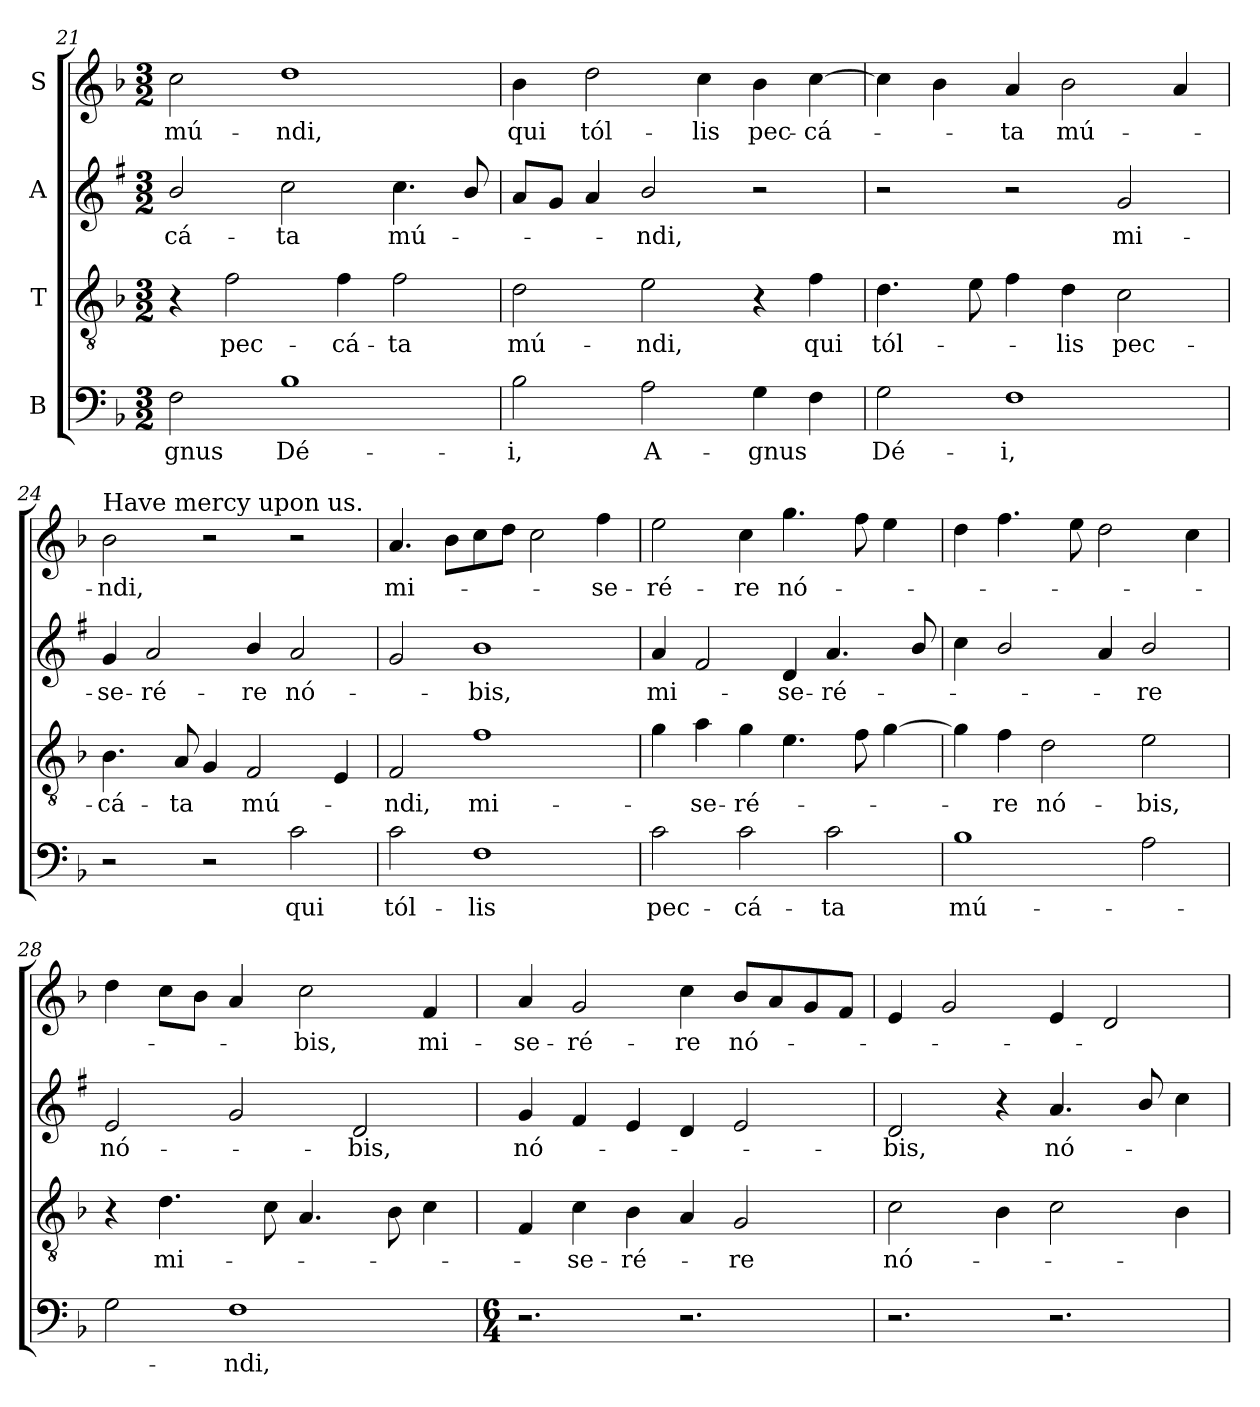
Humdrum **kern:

**kern	**text	**kern	**text	**kern	**text	**kern	**text
*part4	*part4	*part3	*part3	*part2	*part2	*part1	*part1
*staff4	*staff4	*staff3	*staff3	*staff2	*staff2	*staff1	*staff1
*I"B	*	*I"T	*	*I"A	*	*I"S	*
!!LO:LB:g=z
*clefF4	*	*clefGv2	*	*clefG2	*	*clefG2	*
*	*	*	*	*ITrd1c2	*	*	*
*k[b-]	*	*k[b-]	*	*k[b-]	*	*k[b-]	*
*F:	*	*F:	*	*F:	*	*F:	*
*M3/2	*	*M3/2	*	*M3/2	*	*M3/2	*
=21	=21	=21	=21	=21	=21	=21	=21
!	!LO:LY:b	!	!	!	!LO:LY:b	!	!LO:LY:b
2F\	-gnus	4r	.	2a/	-cá-	2cc\	mú-
!	!	!	!LO:LY:b	!	!	!	!
.	.	2f\	pec-	.	.	.	.
!	!LO:LY:b	!	!	!	!LO:LY:b	!	!LO:LY:b
1B-	Dé-	.	.	2b-\	-ta	1dd	-ndi,
!	!	!	!LO:LY:b	!	!	!	!
.	.	4f\	-cá-	.	.	.	.
!	!	!	!LO:LY:b	!	!LO:LY:b	!	!
.	.	2f\	-ta	4.b-\	mú-	.	.
.	.	.	.	8a/	.	.	.
=22	=22	=22	=22	=22	=22	=22	=22
!	!LO:LY:b	!	!LO:LY:b	!	!	!	!LO:LY:b
2B-\	-i,	2d\	mú-	8g/L	.	4b-\	qui
.	.	.	.	8f/J	.	.	.
!	!	!	!	!	!	!	!LO:LY:b
.	.	.	.	4g/	.	2dd\	tól-
!	!LO:LY:b	!	!LO:LY:b	!	!LO:LY:b	!	!
2A\	A-	2e\	-ndi,	2a/	-ndi,	.	.
!	!	!	!	!	!	!	!LO:LY:b
.	.	.	.	.	.	4cc\	-lis
!	!LO:LY:b	!	!	!	!	!	!LO:LY:b
4G\	-gnus	4r	.	2r	.	4b-\	pec-
!	!	!	!LO:LY:b	!	!	!	!LO:LY:b
4F\	.	4f\	qui	.	.	[4cc\	-cá-
=23	=23	=23	=23	=23	=23	=23	=23
!	!LO:LY:b	!	!LO:LY:b	!	!	!	!
2G\	Dé-	4.d\	tól-	2r	.	4cc\]	.
.	.	.	.	.	.	4b-\	.
.	.	8e\	.	.	.	.	.
!	!LO:LY:b	!	!	!	!	!	!LO:LY:b
1F	-i,	4f\	.	2r	.	4a/	-ta
!	!	!	!LO:LY:b	!	!	!	!LO:LY:b
.	.	4d\	-lis	.	.	2b-\	mú-
!	!	!	!LO:LY:b	!	!LO:LY:b	!	!
.	.	2c\	pec-	2f/	mi-	.	.
.	.	.	.	.	.	4a/	.
=24	=24	=24	=24	=24	=24	=24	=24
!	!	!	!	!	!	!LO:TX:a:t=Have mercy upon us.	!
!	!	!	!LO:LY:b	!	!LO:LY:b	!	!LO:LY:b
2r	.	4.B-\	-cá-	4f/	-se-	2b-\	-ndi,
!	!	!	!	!	!LO:LY:b	!	!
.	.	.	.	2g/	-ré-	.	.
!	!	!	!LO:LY:b	!	!	!	!
.	.	8A/	-ta	.	.	.	.
2r	.	4G/	.	.	.	2r	.
!	!	!	!LO:LY:b	!	!LO:LY:b	!	!
.	.	2F/	mú-	4a/	-re	.	.
!	!LO:LY:b	!	!	!	!LO:LY:b	!	!
2c\	qui	.	.	2g/	nó-	2r	.
.	.	4E/	.	.	.	.	.
!!LO:PB:g=z
=25	=25	=25	=25	=25	=25	=25	=25
!	!LO:LY:b	!	!LO:LY:b	!	!	!	!LO:LY:b
2c\	tól-	2F/	-ndi,	2f/	.	4.a/	mi-
.	.	.	.	.	.	8b-\L	.
!	!LO:LY:b	!	!LO:LY:b	!	!LO:LY:b	!	!
1F	-lis	1f	mi-	1a	-bis,	8cc\	.
.	.	.	.	.	.	8dd\J	.
.	.	.	.	.	.	2cc\	.
!	!	!	!	!	!	!	!LO:LY:b
.	.	.	.	.	.	4ff\	-se-
=26	=26	=26	=26	=26	=26	=26	=26
!	!LO:LY:b	!	!	!	!LO:LY:b	!	!LO:LY:b
2c\	pec-	4g\	.	4g/	mi-	2ee\	-ré-
!	!	!	!LO:LY:b	!	!	!	!
.	.	4a\	-se-	2e/	.	.	.
!	!LO:LY:b	!	!LO:LY:b	!	!	!	!LO:LY:b
2c\	-cá-	4g\	-ré-	.	.	4cc\	-re
!	!	!	!	!	!LO:LY:b	!	!LO:LY:b
.	.	4.e\	.	4c/	-se-	4.gg\	nó-
!	!LO:LY:b	!	!	!	!LO:LY:b	!	!
2c\	-ta	.	.	4.g/	-ré-	.	.
.	.	8f\	.	.	.	8ff\	.
.	.	[4g\	.	.	.	4ee\	.
.	.	.	.	8a/	.	.	.
=27	=27	=27	=27	=27	=27	=27	=27
!	!LO:LY:b	!	!	!	!	!	!
1B-	mú-	4g\]	.	4b-\	.	4dd\	.
!	!	!	!LO:LY:b	!	!	!	!
.	.	4f\	-re	2a/	.	4.ff\	.
!	!	!	!LO:LY:b	!	!	!	!
.	.	2d\	nó-	.	.	.	.
.	.	.	.	.	.	8ee\	.
.	.	.	.	4g/	.	2dd\	.
!	!	!	!LO:LY:b	!	!LO:LY:b	!	!
2A\	.	2e\	-bis,	2a/	-re	.	.
.	.	.	.	.	.	4cc\	.
=28	=28	=28	=28	=28	=28	=28	=28
!	!	!	!	!	!LO:LY:b	!	!
2G\	.	4r	.	2d/	nó-	4dd\	.
!	!	!	!LO:LY:b	!	!	!	!
.	.	4.d\	mi-	.	.	8cc\L	.
.	.	.	.	.	.	8b-\J	.
!	!LO:LY:b	!	!	!	!	!	!
1F	-ndi,	.	.	2f/	.	4a/	.
.	.	8c\	.	.	.	.	.
!	!	!	!	!	!	!	!LO:LY:b
.	.	4.A/	.	.	.	2cc\	-bis,
!	!	!	!	!	!LO:LY:b	!	!
.	.	.	.	2c/	-bis,	.	.
.	.	8B-\	.	.	.	.	.
!	!	!	!	!	!	!	!LO:LY:b
.	.	4c\	.	.	.	4f/	mi-
!!LO:LB:g=z
=29	=29	=29	=29	=29	=29	=29	=29
*M6/4	*	*	*	*	*	*	*
!	!	!	!	!	!LO:LY:b	!	!LO:LY:b
2.r	.	4F/	.	4f/	nó-	4a/	-se-
!	!	!	!LO:LY:b	!	!	!	!LO:LY:b
.	.	4c\	-se-	4e/	.	2g/	-ré-
!	!	!	!LO:LY:b	!	!	!	!
.	.	4B-\	-ré-	4d/	.	.	.
!	!	!	!	!	!	!	!LO:LY:b
2.r	.	4A/	.	4c/	.	4cc\	-re
!	!	!	!LO:LY:b	!	!	!	!LO:LY:b
.	.	2G/	-re	2d/	.	8b-/L	nó-
.	.	.	.	.	.	8a/	.
.	.	.	.	.	.	8g/	.
.	.	.	.	.	.	8f/J	.
=30	=30	=30	=30	=30	=30	=30	=30
!	!	!	!LO:LY:b	!	!LO:LY:b	!	!
2.r	.	2c\	nó-	2c/	-bis,	4e/	.
.	.	.	.	.	.	2g/	.
.	.	4B-\	.	4r	.	.	.
!	!	!	!	!	!LO:LY:b	!	!
2.r	.	2c\	.	4.g/	nó-	4e/	.
.	.	.	.	.	.	2d/	.
.	.	.	.	8a/	.	.	.
.	.	4B-\	.	4b-\	.	.	.
=	=	=	=	=	=	=	=
*-	*-	*-	*-	*-	*-	*-	*-
